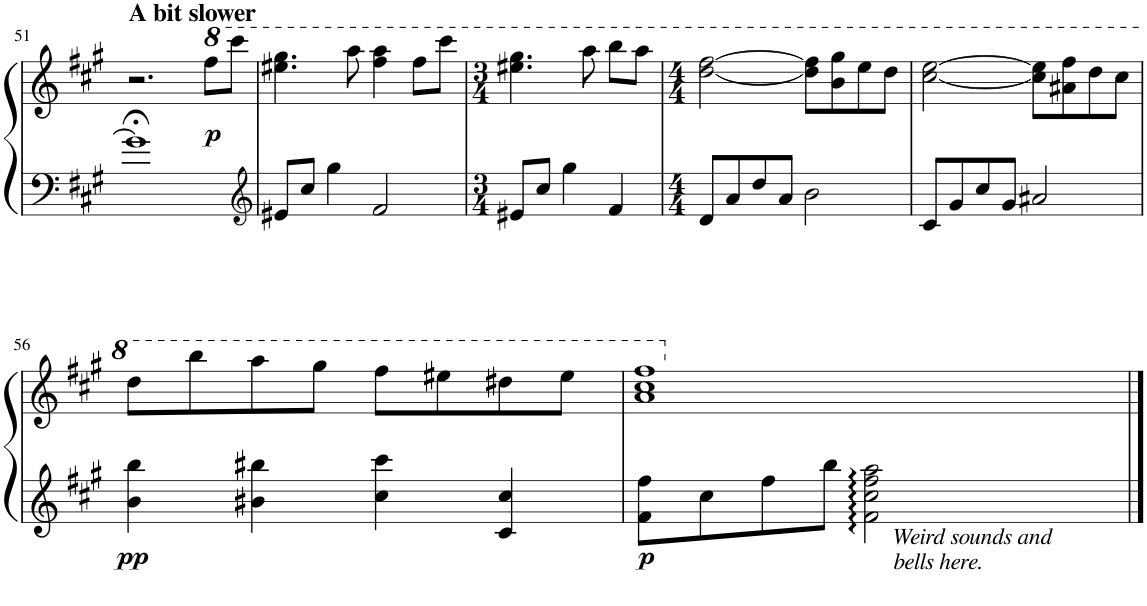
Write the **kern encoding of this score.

**kern	**kern	**dynam
*part1	*part1	*part1
*staff2	*staff1	*staff1/2
*I"Piano	*	*
*I'Pno.	*	*
!!LO:PB:g=z
*clefF4	*clefG2	*
*k[f#c#g#]	*k[f#c#g#]	*
*M4/4	*M4/4	*
=51	=51	=51
!	!LO:TX:a:B:t=A bit slower	!
1g#;<]	2.r	.
!	!	!LO:DY:b
.	8fff#\L	p
.	8cccc#\J	.
=52	=52	=52
*clefG2	*	*
8e#X/L	4.eee#X\ 4.ggg#\	.
8cc#/J	.	.
4gg#\	.	.
.	8aaa\	.
2f#/	4fff#\ 4aaa\	.
.	8fff#\L	.
.	8cccc#\J	.
=53	=53	=53
*M3/4	*M3/4	*
8e#X/L	4.eee#X\ 4.ggg#\	.
8cc#/J	.	.
4gg#\	.	.
.	8aaa\	.
4f#/	8bbb\L	.
.	8aaa\J	.
=54	=54	=54
*M4/4	*M4/4	*
8d/L	[2ddd\ [2fff#\	.
8a/	.	.
8dd/	.	.
8a/J	.	.
2b\	8ddd\] 8fff#\]L	.
.	8bb\ 8ggg#\	.
.	8eee\	.
.	8ddd\J	.
=55	=55	=55
8c#/L	[2ccc#\ [2eee\	.
8g#/	.	.
8cc#/	.	.
8g#/J	.	.
2a#X/	8ccc#\] 8eee\]L	.
.	8aa#X\ 8fff#\	.
.	8ddd\	.
.	8ccc#\J	.
!!LO:LB:g=z
=56	=56	=56
!	!	!LO:DY:b=2
4b\ 4bb\	8ddd\L	pp
.	8bbb\	.
4b#X\ 4bb#X\	8aaa\	.
.	8ggg#\J	.
4cc#\ 4ccc#\	8fff#\L	.
.	8eee#X\	.
4c#/ 4cc#/	8ddd#X\	.
.	8eee#\J	.
=57	=57	=57
!	!	!LO:DY:b=2
8f#\ 8ff#\L	1aa 1ccc# 1fff#	p
8cc#\	.	.
8ff#\	.	.
8bb\J	.	.
!LO:TX:b:i:t=Weird sounds and	!	!
!LO:TX:b:t=bells here.	!	!
2f#\ 2cc#\ 2ff#\ 2aa\	.	.
==	==	==
*-	*-	*-
